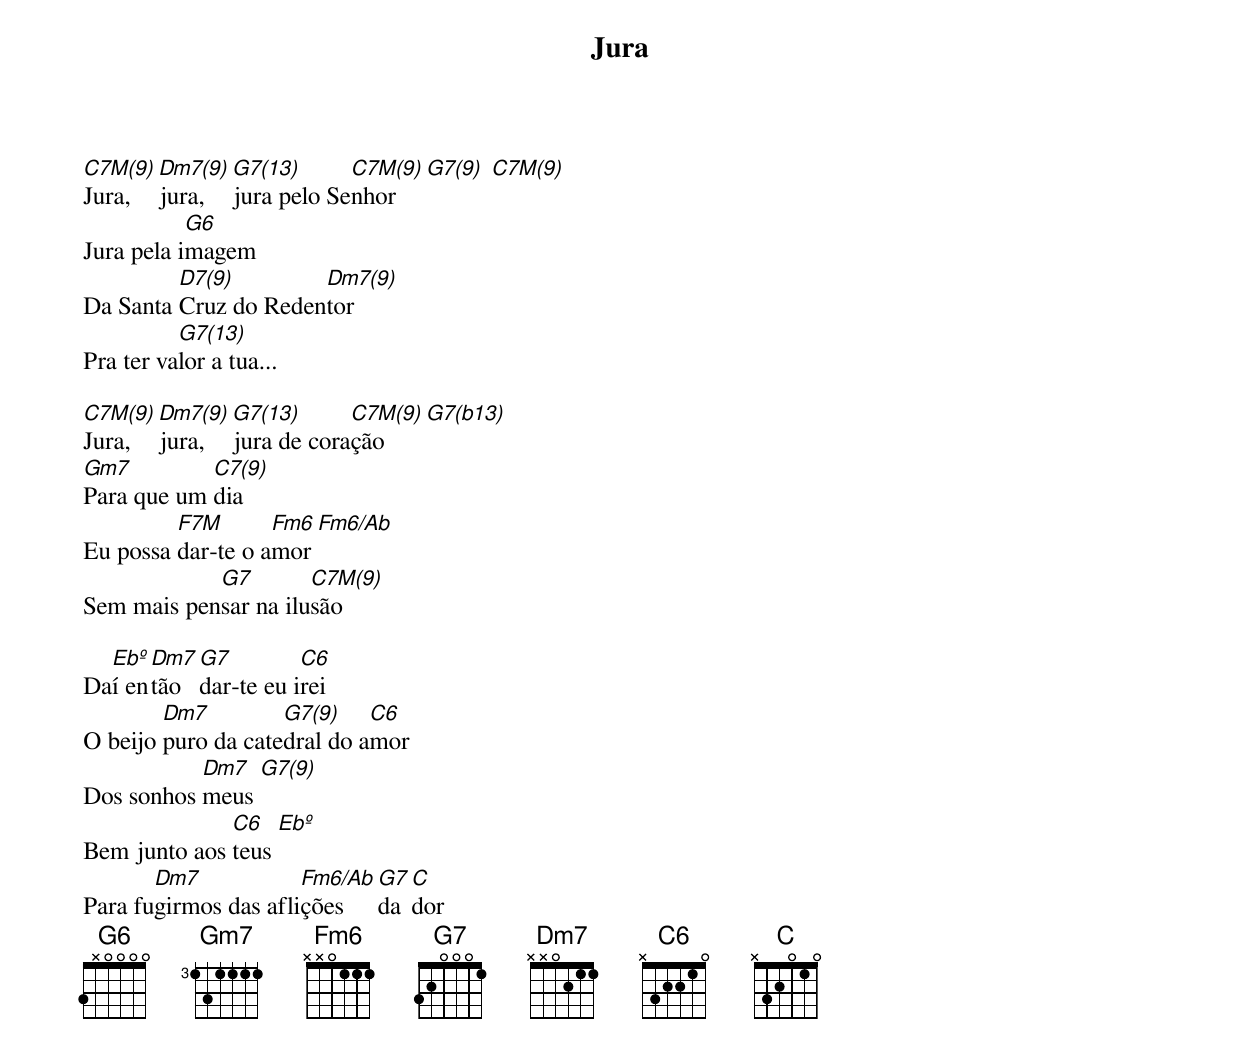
{title: Jura}
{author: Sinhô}
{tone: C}

[C7M(9)]Jura, [Dm7(9)]jura, [G7(13)]jura pelo Se[C7M(9)]nhor [G7(9)] [C7M(9)]
Jura pela i[G6]magem
Da Santa [D7(9)]Cruz do Reden[Dm7(9)]tor
Pra ter va[G7(13)]lor a tua...

[C7M(9)]Jura, [Dm7(9)]jura, [G7(13)]jura de cora[C7M(9)]ção [G7(b13)]
[Gm7]Para que um [C7(9)]dia
Eu possa [F7M]dar-te o a[Fm6]mor [Fm6/Ab]
Sem mais pen[G7]sar na ilu[C7M(9)]são

Da[Ebº]í en[Dm7]tão [G7]dar-te eu i[C6]rei
O beijo [Dm7]puro da cate[G7(9)]dral do a[C6]mor
Dos sonhos [Dm7]meus [G7(9)]
Bem junto aos [C6]teus [Ebº]
Para fu[Dm7]girmos das afli[Fm6/Ab]ções [G7]da [C]dor
